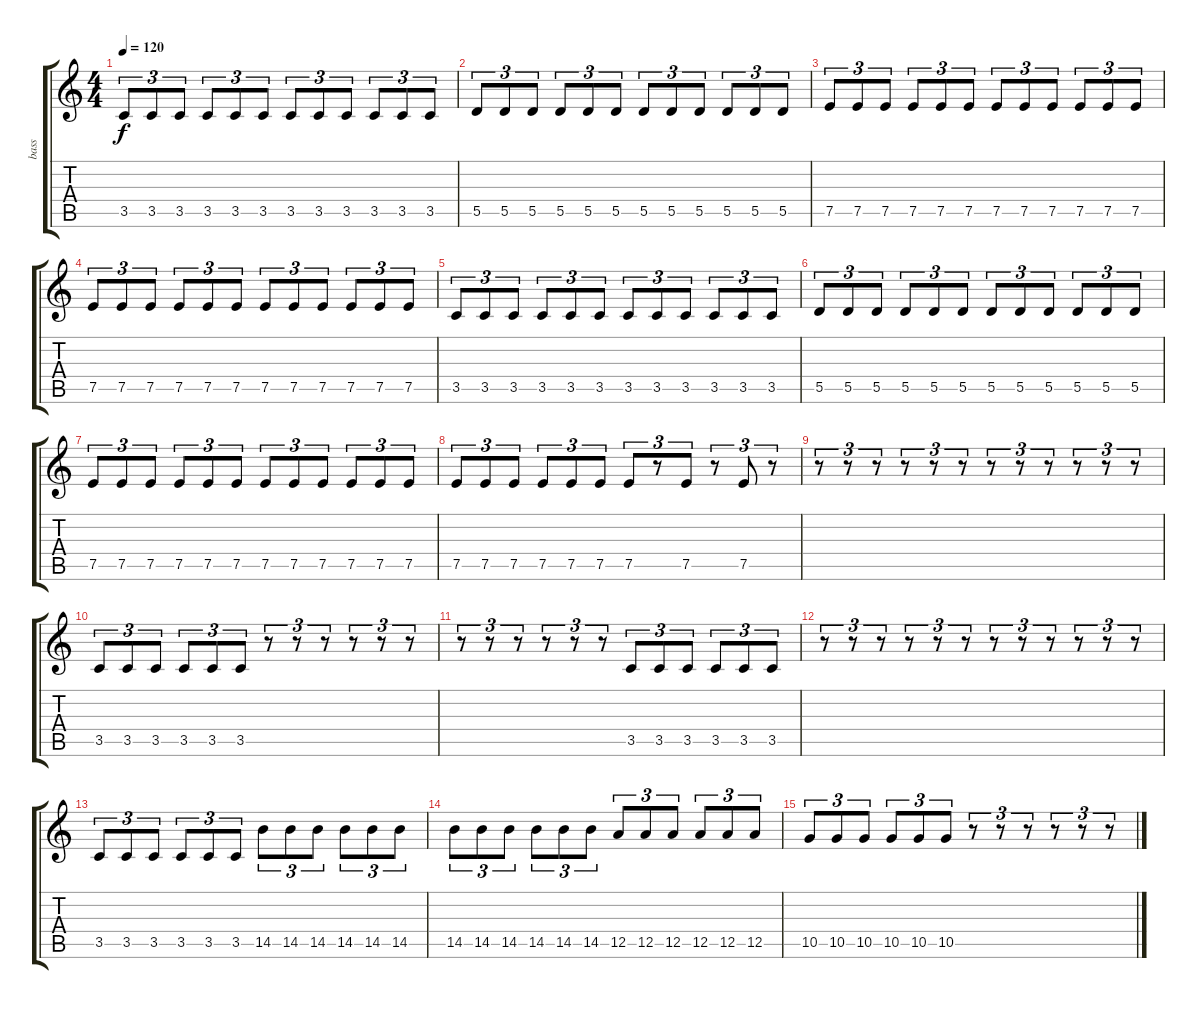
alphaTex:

\track ("bass" "bass") {instrument acousticbass}
\staff {score tabs}
\tuning (E4 B3 G3 D3 A2 E2) {hide}
\ts (4 4)
\tempo 120
\clef g2
\ks c
3.5.8{tu (3 2) dy f} 3.5.8{tu (3 2)} 3.5.8{tu (3 2)} 3.5.8{tu (3 2)} 3.5.8{tu (3 2)} 3.5.8{tu (3 2)} 3.5.8{tu (3 2)} 3.5.8{tu (3 2)} 3.5.8{tu (3 2)} 3.5.8{tu (3 2)} 3.5.8{tu (3 2)} 3.5.8{tu (3 2)} |
5.5.8{tu (3 2)} 5.5.8{tu (3 2)} 5.5.8{tu (3 2)} 5.5.8{tu (3 2)} 5.5.8{tu (3 2)} 5.5.8{tu (3 2)} 5.5.8{tu (3 2)} 5.5.8{tu (3 2)} 5.5.8{tu (3 2)} 5.5.8{tu (3 2)} 5.5.8{tu (3 2)} 5.5.8{tu (3 2)} |
7.5.8{tu (3 2)} 7.5.8{tu (3 2)} 7.5.8{tu (3 2)} 7.5.8{tu (3 2)} 7.5.8{tu (3 2)} 7.5.8{tu (3 2)} 7.5.8{tu (3 2)} 7.5.8{tu (3 2)} 7.5.8{tu (3 2)} 7.5.8{tu (3 2)} 7.5.8{tu (3 2)} 7.5.8{tu (3 2)} |
7.5.8{tu (3 2)} 7.5.8{tu (3 2)} 7.5.8{tu (3 2)} 7.5.8{tu (3 2)} 7.5.8{tu (3 2)} 7.5.8{tu (3 2)} 7.5.8{tu (3 2)} 7.5.8{tu (3 2)} 7.5.8{tu (3 2)} 7.5.8{tu (3 2)} 7.5.8{tu (3 2)} 7.5.8{tu (3 2)} |
3.5.8{tu (3 2)} 3.5.8{tu (3 2)} 3.5.8{tu (3 2)} 3.5.8{tu (3 2)} 3.5.8{tu (3 2)} 3.5.8{tu (3 2)} 3.5.8{tu (3 2)} 3.5.8{tu (3 2)} 3.5.8{tu (3 2)} 3.5.8{tu (3 2)} 3.5.8{tu (3 2)} 3.5.8{tu (3 2)} |
5.5.8{tu (3 2)} 5.5.8{tu (3 2)} 5.5.8{tu (3 2)} 5.5.8{tu (3 2)} 5.5.8{tu (3 2)} 5.5.8{tu (3 2)} 5.5.8{tu (3 2)} 5.5.8{tu (3 2)} 5.5.8{tu (3 2)} 5.5.8{tu (3 2)} 5.5.8{tu (3 2)} 5.5.8{tu (3 2)} |
7.5.8{tu (3 2)} 7.5.8{tu (3 2)} 7.5.8{tu (3 2)} 7.5.8{tu (3 2)} 7.5.8{tu (3 2)} 7.5.8{tu (3 2)} 7.5.8{tu (3 2)} 7.5.8{tu (3 2)} 7.5.8{tu (3 2)} 7.5.8{tu (3 2)} 7.5.8{tu (3 2)} 7.5.8{tu (3 2)} |
7.5.8{tu (3 2)} 7.5.8{tu (3 2)} 7.5.8{tu (3 2)} 7.5.8{tu (3 2)} 7.5.8{tu (3 2)} 7.5.8{tu (3 2)} 7.5.8{tu (3 2)} r.8{tu (3 2)} 7.5.8{tu (3 2)} r.8{tu (3 2)} 7.5.8{tu (3 2)} r.8{tu (3 2)} |
r.8{tu (3 2)} r.8{tu (3 2)} r.8{tu (3 2)} r.8{tu (3 2)} r.8{tu (3 2)} r.8{tu (3 2)} r.8{tu (3 2)} r.8{tu (3 2)} r.8{tu (3 2)} r.8{tu (3 2)} r.8{tu (3 2)} r.8{tu (3 2)} |
3.5.8{tu (3 2)} 3.5.8{tu (3 2)} 3.5.8{tu (3 2)} 3.5.8{tu (3 2)} 3.5.8{tu (3 2)} 3.5.8{tu (3 2)} r.8{tu (3 2)} r.8{tu (3 2)} r.8{tu (3 2)} r.8{tu (3 2)} r.8{tu (3 2)} r.8{tu (3 2)} |
r.8{tu (3 2)} r.8{tu (3 2)} r.8{tu (3 2)} r.8{tu (3 2)} r.8{tu (3 2)} r.8{tu (3 2)} 3.5.8{tu (3 2)} 3.5.8{tu (3 2)} 3.5.8{tu (3 2)} 3.5.8{tu (3 2)} 3.5.8{tu (3 2)} 3.5.8{tu (3 2)} |
r.8{tu (3 2)} r.8{tu (3 2)} r.8{tu (3 2)} r.8{tu (3 2)} r.8{tu (3 2)} r.8{tu (3 2)} r.8{tu (3 2)} r.8{tu (3 2)} r.8{tu (3 2)} r.8{tu (3 2)} r.8{tu (3 2)} r.8{tu (3 2)} |
3.5.8{tu (3 2)} 3.5.8{tu (3 2)} 3.5.8{tu (3 2)} 3.5.8{tu (3 2)} 3.5.8{tu (3 2)} 3.5.8{tu (3 2)} 14.5.8{tu (3 2)} 14.5.8{tu (3 2)} 14.5.8{tu (3 2)} 14.5.8{tu (3 2)} 14.5.8{tu (3 2)} 14.5.8{tu (3 2)} |
14.5.8{tu (3 2)} 14.5.8{tu (3 2)} 14.5.8{tu (3 2)} 14.5.8{tu (3 2)} 14.5.8{tu (3 2)} 14.5.8{tu (3 2)} 12.5.8{tu (3 2)} 12.5.8{tu (3 2)} 12.5.8{tu (3 2)} 12.5.8{tu (3 2)} 12.5.8{tu (3 2)} 12.5.8{tu (3 2)} |
10.5.8{tu (3 2)} 10.5.8{tu (3 2)} 10.5.8{tu (3 2)} 10.5.8{tu (3 2)} 10.5.8{tu (3 2)} 10.5.8{tu (3 2)} r.8{tu (3 2)} r.8{tu (3 2)} r.8{tu (3 2)} r.8{tu (3 2)} r.8{tu (3 2)} r.8{tu (3 2)}
